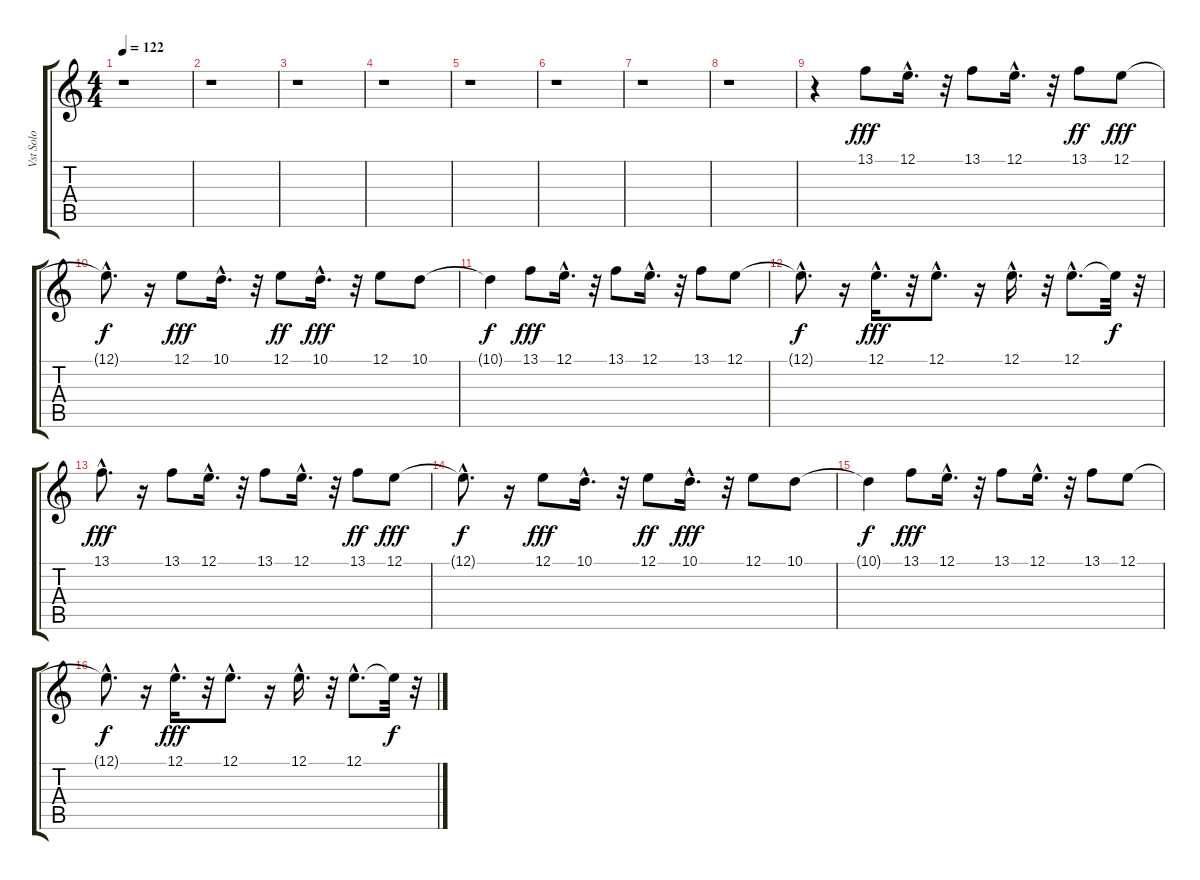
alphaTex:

\track ("Vst Solo" "Vst Solo") {instrument lead8bassandlead}
\staff {score tabs}
\tuning (E4 B3 G3 D3 A2 E2) {hide}
\ts (4 4)
\tempo 122
\clef g2
\ks c
r.1{dy f} |
r.1 |
r.1 |
r.1 |
r.1 |
r.1 |
r.1 |
r.1 |
r.4 13.1.8{dy fff} 12.1{hac}.16{d} r.32 13.1.8 12.1{hac}.16{d} r.32 13.1.8{dy ff} 12.1.8{dy fff} |
12.1{hac t}.8{d dy f} r.16 12.1.8{dy fff} 10.1{hac}.16{d} r.32 12.1.8{dy ff} 10.1{hac}.16{d dy fff} r.32 12.1.8 10.1.8 |
10.1{t}.4{dy f} 13.1.8{dy fff} 12.1{hac}.16{d} r.32 13.1.8 12.1{hac}.16{d} r.32 13.1.8 12.1.8 |
12.1{hac t}.8{d dy f} r.16 12.1{hac}.16{d dy fff} r.32 12.1{hac}.8{d} r.16 12.1{hac}.16{d} r.32 12.1{hac}.8{d} 12.1{t}.32{dy f} r.32 |
13.1{hac}.8{d dy fff} r.16 13.1.8 12.1{hac}.16{d} r.32 13.1.8 12.1{hac}.16{d} r.32 13.1.8{dy ff} 12.1.8{dy fff} |
12.1{hac t}.8{d dy f} r.16 12.1.8{dy fff} 10.1{hac}.16{d} r.32 12.1.8{dy ff} 10.1{hac}.16{d dy fff} r.32 12.1.8 10.1.8 |
10.1{t}.4{dy f} 13.1.8{dy fff} 12.1{hac}.16{d} r.32 13.1.8 12.1{hac}.16{d} r.32 13.1.8 12.1.8 |
12.1{hac t}.8{d dy f} r.16 12.1{hac}.16{d dy fff} r.32 12.1{hac}.8{d} r.16 12.1{hac}.16{d} r.32 12.1{hac}.8{d} 12.1{t}.32{dy f} r.32
